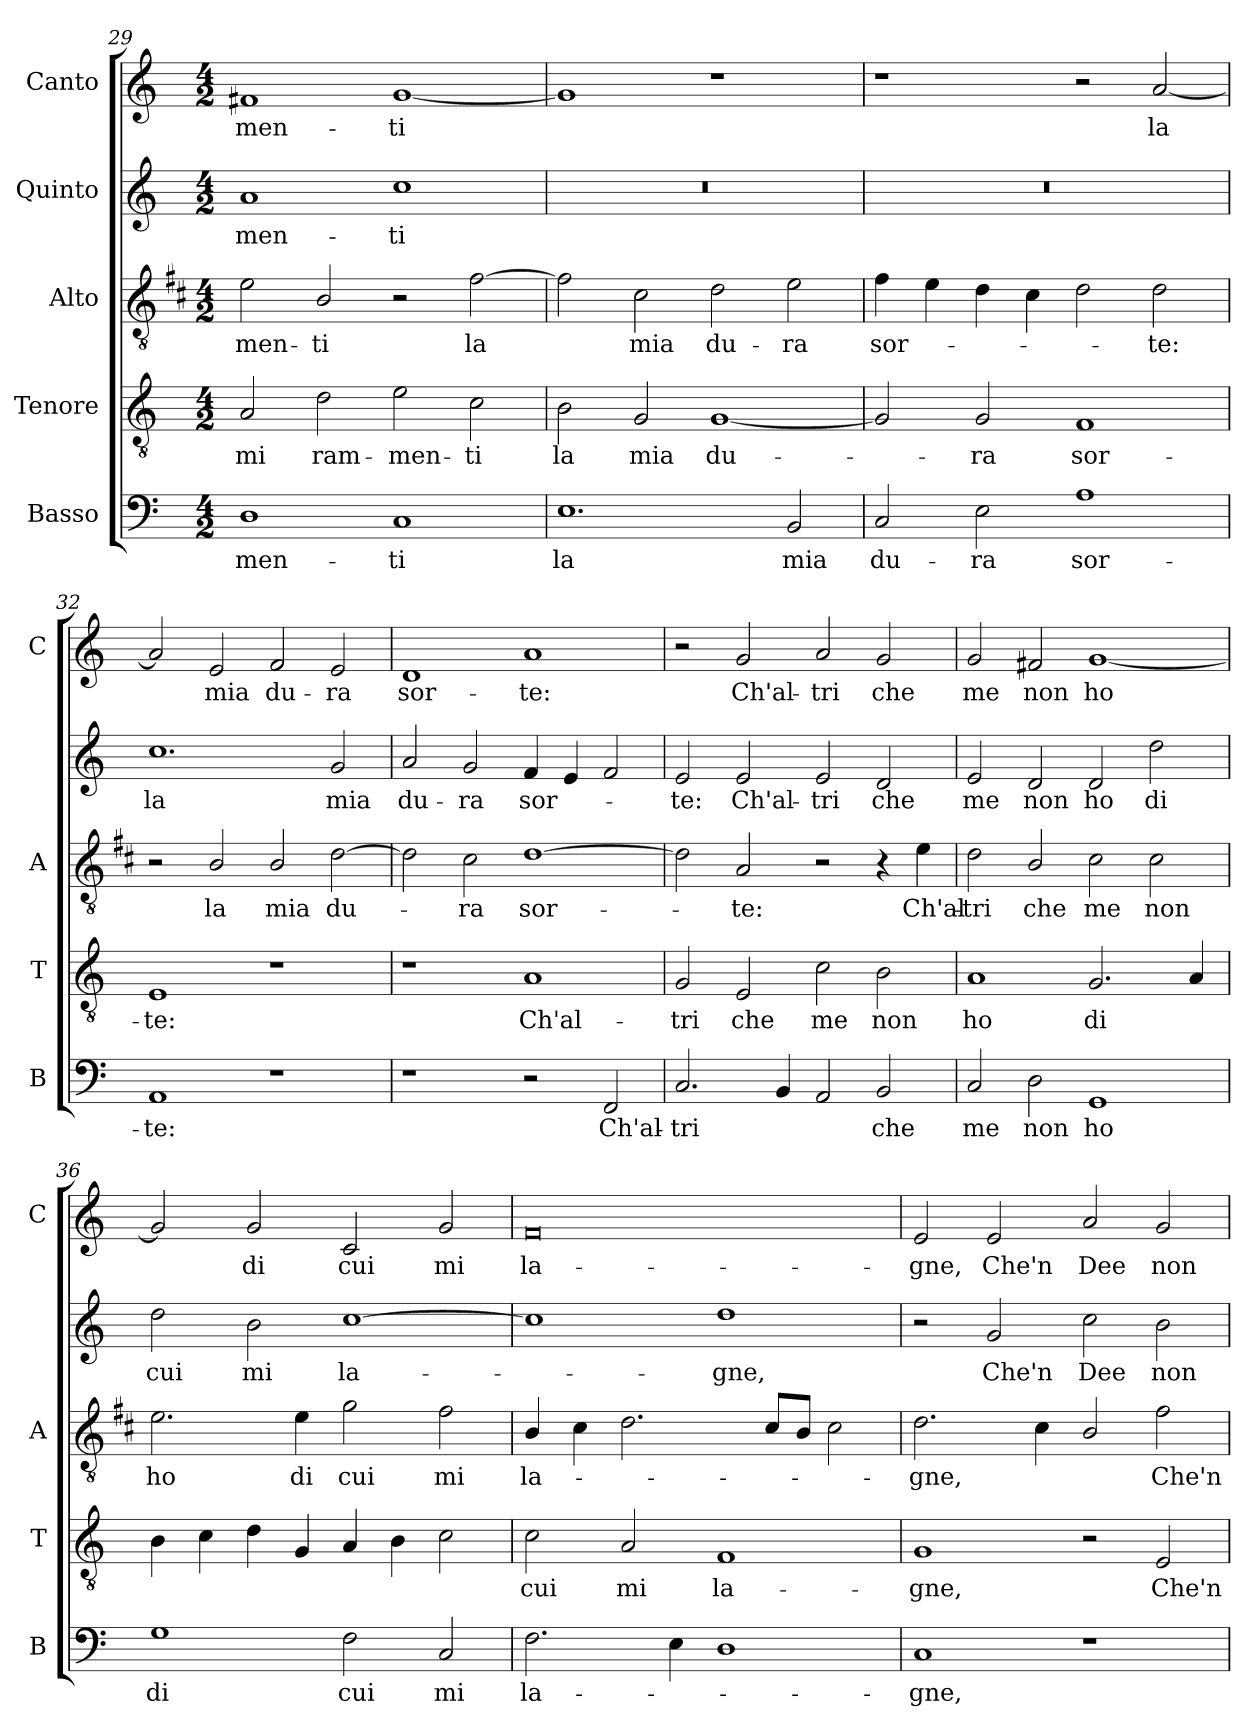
**kern	**text	**kern	**text	**kern	**text	**kern	**text	**kern	**text
*part5	*part5	*part4	*part4	*part3	*part3	*part2	*part2	*part1	*part1
*staff5	*staff5	*staff4	*staff4	*staff3	*staff3	*staff2	*staff2	*staff1	*staff1
*I"Basso	*	*I"Tenore	*	*I"Alto	*	*I"Quinto	*	*I"Canto	*
*I'B	*	*I'T	*	*I'A	*	*	*	*I'C	*
!!LO:LB:g=z
*clefF4	*	*clefGv2	*	*clefGv2	*	*clefG2	*	*clefG2	*
*	*	*	*	*ITrd1c2	*	*	*	*	*
*k[]	*	*k[]	*	*k[]	*	*k[]	*	*k[]	*
*C:	*	*C:	*	*C:	*	*C:	*	*C:	*
*M4/2	*	*M4/2	*	*M4/2	*	*M4/2	*	*M4/2	*
=29	=29	=29	=29	=29	=29	=29	=29	=29	=29
!	!LO:LY:b	!	!LO:LY:b	!	!LO:LY:b	!	!LO:LY:b	!	!LO:LY:b
1D	-men-	2A/	mi	2d\	-men-	1a	-men-	1f#X	-men-
!	!	!	!LO:LY:b	!	!LO:LY:b	!	!	!	!
.	.	2d\	ram-	2A/	-ti	.	.	.	.
!	!LO:LY:b	!	!LO:LY:b	!	!	!	!LO:LY:b	!	!LO:LY:b
1C	-ti	2e\	-men-	2r	.	1cc	-ti	[1g	-ti
!	!	!	!LO:LY:b	!	!LO:LY:b	!	!	!	!
.	.	2c\	-ti	[2e\	la	.	.	.	.
=30	=30	=30	=30	=30	=30	=30	=30	=30	=30
!	!LO:LY:b	!	!LO:LY:b	!	!	!	!	!	!
1.E	la	2B\	la	2e\]	.	0r	.	1g]	.
!	!	!	!LO:LY:b	!	!LO:LY:b	!	!	!	!
.	.	2G/	mia	2B\	mia	.	.	.	.
!	!	!	!LO:LY:b	!	!LO:LY:b	!	!	!	!
.	.	[1G	du-	2c\	du-	.	.	1r	.
!	!LO:LY:b	!	!	!	!LO:LY:b	!	!	!	!
2BB/	mia	.	.	2d\	-ra	.	.	.	.
=31	=31	=31	=31	=31	=31	=31	=31	=31	=31
!	!LO:LY:b	!	!	!	!LO:LY:b	!	!	!	!
2C/	du-	2G/]	.	4e\	sor-	0r	.	1r	.
.	.	.	.	4d\	.	.	.	.	.
!	!LO:LY:b	!	!LO:LY:b	!	!	!	!	!	!
2E\	-ra	2G/	-ra	4c\	.	.	.	.	.
.	.	.	.	4B\	.	.	.	.	.
!	!LO:LY:b	!	!LO:LY:b	!	!	!	!	!	!
1A	sor-	1F	sor-	2c\	.	.	.	2r	.
!	!	!	!	!	!LO:LY:b	!	!	!	!LO:LY:b
.	.	.	.	2c\	-te:	.	.	[2a/	la
=32	=32	=32	=32	=32	=32	=32	=32	=32	=32
!	!LO:LY:b	!	!LO:LY:b	!	!	!	!LO:LY:b	!	!
1AA	-te:	1E	-te:	2r	.	1.cc	la	2a/]	.
!	!	!	!	!	!LO:LY:b	!	!	!	!LO:LY:b
.	.	.	.	2A/	la	.	.	2e/	mia
!	!	!	!	!	!LO:LY:b	!	!	!	!LO:LY:b
1r	.	1r	.	2A/	mia	.	.	2f/	du-
!	!	!	!	!	!LO:LY:b	!	!LO:LY:b	!	!LO:LY:b
.	.	.	.	[2c\	du-	2g/	mia	2e/	-ra
=33	=33	=33	=33	=33	=33	=33	=33	=33	=33
!	!	!	!	!	!	!	!LO:LY:b	!	!LO:LY:b
1r	.	1r	.	2c\]	.	2a/	du-	1d	sor-
!	!	!	!	!	!LO:LY:b	!	!LO:LY:b	!	!
.	.	.	.	2B\	-ra	2g/	-ra	.	.
!	!	!	!LO:LY:b	!	!LO:LY:b	!	!LO:LY:b	!	!LO:LY:b
2r	.	1A	Ch'al-	[1c	sor-	4f/	sor-	1a	-te:
.	.	.	.	.	.	4e/	.	.	.
!	!LO:LY:b	!	!	!	!	!	!	!	!
2FF/	Ch'al-	.	.	.	.	2f/	.	.	.
=34	=34	=34	=34	=34	=34	=34	=34	=34	=34
!	!LO:LY:b	!	!LO:LY:b	!	!	!	!LO:LY:b	!	!
2.C/	-tri	2G/	-tri	2c\]	.	2e/	-te:	2r	.
!	!	!	!LO:LY:b	!	!LO:LY:b	!	!LO:LY:b	!	!LO:LY:b
.	.	2E/	che	2G/	-te:	2e/	Ch'al-	2g/	Ch'al-
4BB/	.	.	.	.	.	.	.	.	.
!	!	!	!LO:LY:b	!	!	!	!LO:LY:b	!	!LO:LY:b
2AA/	.	2c\	me	2r	.	2e/	-tri	2a/	-tri
!	!LO:LY:b	!	!LO:LY:b	!	!	!	!LO:LY:b	!	!LO:LY:b
2BB/	che	2B\	non	4r	.	2d/	che	2g/	che
!	!	!	!	!	!LO:LY:b	!	!	!	!
.	.	.	.	4d\	Ch'al-	.	.	.	.
!!LO:PB:g=z
=35	=35	=35	=35	=35	=35	=35	=35	=35	=35
!	!LO:LY:b	!	!LO:LY:b	!	!LO:LY:b	!	!LO:LY:b	!	!LO:LY:b
2C/	me	1A	ho	2c\	-tri	2e/	me	2g/	me
!	!LO:LY:b	!	!	!	!LO:LY:b	!	!LO:LY:b	!	!LO:LY:b
2D\	non	.	.	2A/	che	2d/	non	2f#X/	non
!	!LO:LY:b	!	!LO:LY:b	!	!LO:LY:b	!	!LO:LY:b	!	!LO:LY:b
1GG	ho	2.G/	di	2B\	me	2d/	ho	[1g	ho
!	!	!	!	!	!LO:LY:b	!	!LO:LY:b	!	!
.	.	.	.	2B\	non	2dd\	di	.	.
.	.	4A/	.	.	.	.	.	.	.
=36	=36	=36	=36	=36	=36	=36	=36	=36	=36
!	!LO:LY:b	!	!	!	!LO:LY:b	!	!LO:LY:b	!	!
1G	di	4B\	.	2.d\	ho	2dd\	cui	2g/]	.
.	.	4c\	.	.	.	.	.	.	.
!	!	!	!	!	!	!	!LO:LY:b	!	!LO:LY:b
.	.	4d\	.	.	.	2b\	mi	2g/	di
!	!	!	!	!	!LO:LY:b	!	!	!	!
.	.	4G/	.	4d\	di	.	.	.	.
!	!LO:LY:b	!	!	!	!LO:LY:b	!	!LO:LY:b	!	!LO:LY:b
2F\	cui	4A/	.	2f\	cui	[1cc	la-	2c/	cui
.	.	4B\	.	.	.	.	.	.	.
!	!LO:LY:b	!	!	!	!LO:LY:b	!	!	!	!LO:LY:b
2C/	mi	2c\	.	2e\	mi	.	.	2g/	mi
=37	=37	=37	=37	=37	=37	=37	=37	=37	=37
!	!LO:LY:b	!	!LO:LY:b	!	!LO:LY:b	!	!	!	!LO:LY:b
2.F\	la-	2c\	cui	4A/	la-	1cc]	.	0f	la-
.	.	.	.	4B\	.	.	.	.	.
!	!	!	!LO:LY:b	!	!	!	!	!	!
.	.	2A/	mi	2.c\	.	.	.	.	.
4E\	.	.	.	.	.	.	.	.	.
!	!	!	!LO:LY:b	!	!	!	!LO:LY:b	!	!
1D	.	1F	la-	.	.	1dd	-gne,	.	.
.	.	.	.	8B/L	.	.	.	.	.
.	.	.	.	8A/J	.	.	.	.	.
.	.	.	.	2B\	.	.	.	.	.
=38	=38	=38	=38	=38	=38	=38	=38	=38	=38
!	!LO:LY:b	!	!LO:LY:b	!	!LO:LY:b	!	!	!	!LO:LY:b
1C	-gne,	1G	-gne,	2.c\	-gne,	2r	.	2e/	-gne,
!	!	!	!	!	!	!	!LO:LY:b	!	!LO:LY:b
.	.	.	.	.	.	2g/	Che'n	2e/	Che'n
.	.	.	.	4B\	.	.	.	.	.
!	!	!	!	!	!	!	!LO:LY:b	!	!LO:LY:b
1r	.	2r	.	2A/	.	2cc\	Dee	2a/	Dee
!	!	!	!LO:LY:b	!	!LO:LY:b	!	!LO:LY:b	!	!LO:LY:b
.	.	2E/	Che'n	2e\	Che'n	2b\	non	2g/	non
=	=	=	=	=	=	=	=	=	=
*-	*-	*-	*-	*-	*-	*-	*-	*-	*-
